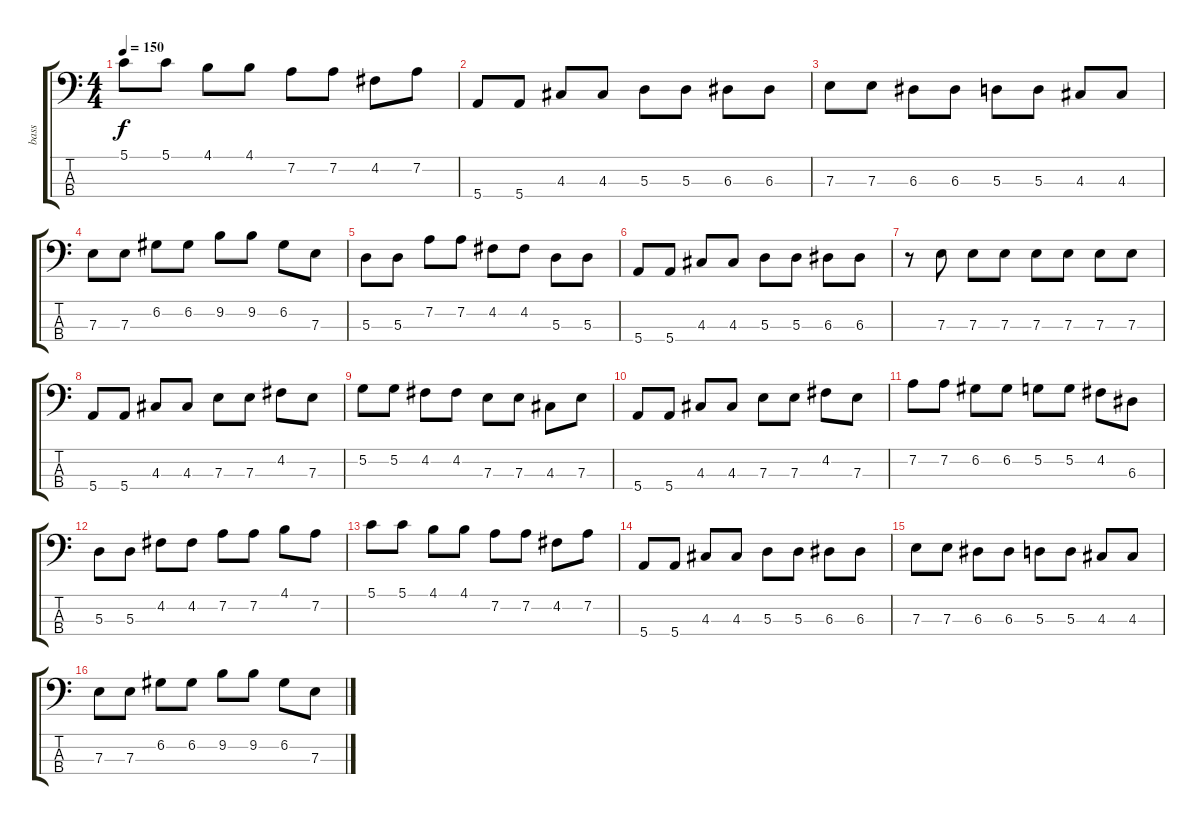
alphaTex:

\track ("bass" "bass") {instrument electricbassfinger}
\staff {score tabs}
\tuning (G2 D2 A1 E1) {hide}
\ts (4 4)
\tempo 150
\clef f4
\ks c
5.1.8{dy f} 5.1.8 4.1.8 4.1.8 7.2.8 7.2.8 4.2.8 7.2.8 |
5.4.8 5.4.8 4.3.8 4.3.8 5.3.8 5.3.8 6.3.8 6.3.8 |
7.3.8 7.3.8 6.3.8 6.3.8 5.3.8 5.3.8 4.3.8 4.3.8 |
7.3.8 7.3.8 6.2.8 6.2.8 9.2.8 9.2.8 6.2.8 7.3.8 |
5.3.8 5.3.8 7.2.8 7.2.8 4.2.8 4.2.8 5.3.8 5.3.8 |
5.4.8 5.4.8 4.3.8 4.3.8 5.3.8 5.3.8 6.3.8 6.3.8 |
r.8 7.3.8 7.3.8 7.3.8 7.3.8 7.3.8 7.3.8 7.3.8 |
5.4.8 5.4.8 4.3.8 4.3.8 7.3.8 7.3.8 4.2.8 7.3.8 |
5.2.8 5.2.8 4.2.8 4.2.8 7.3.8 7.3.8 4.3.8 7.3.8 |
5.4.8 5.4.8 4.3.8 4.3.8 7.3.8 7.3.8 4.2.8 7.3.8 |
7.2.8 7.2.8 6.2.8 6.2.8 5.2.8 5.2.8 4.2.8 6.3.8 |
5.3.8 5.3.8 4.2.8 4.2.8 7.2.8 7.2.8 4.1.8 7.2.8 |
5.1.8 5.1.8 4.1.8 4.1.8 7.2.8 7.2.8 4.2.8 7.2.8 |
5.4.8 5.4.8 4.3.8 4.3.8 5.3.8 5.3.8 6.3.8 6.3.8 |
7.3.8 7.3.8 6.3.8 6.3.8 5.3.8 5.3.8 4.3.8 4.3.8 |
7.3.8 7.3.8 6.2.8 6.2.8 9.2.8 9.2.8 6.2.8 7.3.8
